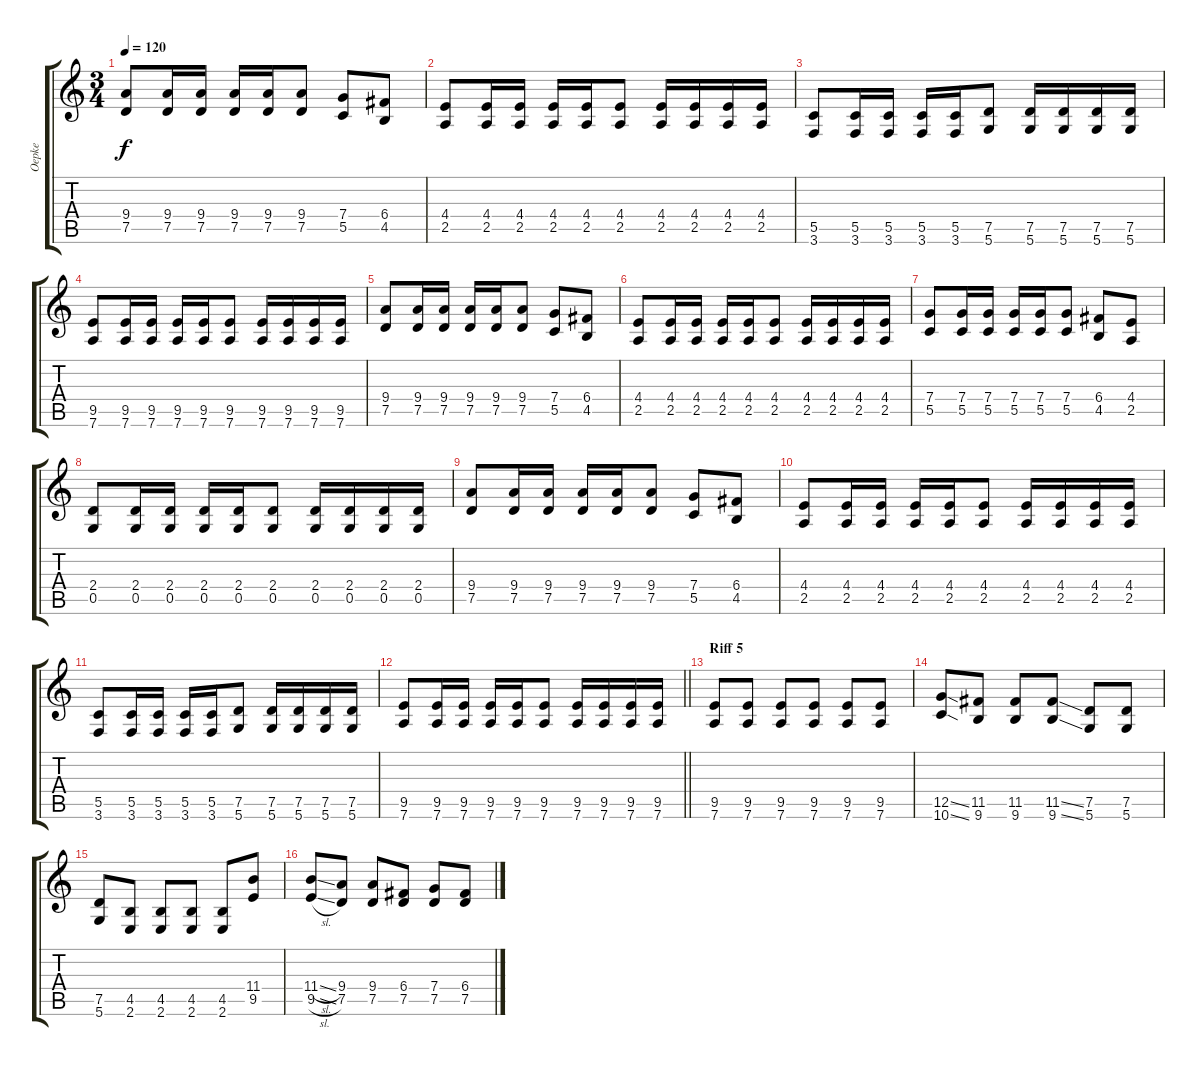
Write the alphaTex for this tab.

\track ("Oepke" "Oepke") {instrument distortionguitar}
\staff {score tabs}
\tuning (D4 A3 F3 C3 G2 D2) {hide}
\ts (3 4)
\tempo 120
\clef g2
\ks c
(9.4 7.5).8{dy f} (9.4 7.5).16 (9.4 7.5).16 (9.4 7.5).16 (9.4 7.5).16 (9.4 7.5).8 (7.4 5.5).8 (6.4 4.5).8 |
(4.4 2.5).8 (4.4 2.5).16 (4.4 2.5).16 (4.4 2.5).16 (4.4 2.5).16 (4.4 2.5).8 (4.4 2.5).16 (4.4 2.5).16 (4.4 2.5).16 (4.4 2.5).16 |
(5.5 3.6).8 (5.5 3.6).16 (5.5 3.6).16 (5.5 3.6).16 (5.5 3.6).16 (7.5 5.6).8 (7.5 5.6).16 (7.5 5.6).16 (7.5 5.6).16 (7.5 5.6).16 |
(9.5 7.6).8 (9.5 7.6).16 (9.5 7.6).16 (9.5 7.6).16 (9.5 7.6).16 (9.5 7.6).8 (9.5 7.6).16 (9.5 7.6).16 (9.5 7.6).16 (9.5 7.6).16 |
(9.4 7.5).8 (9.4 7.5).16 (9.4 7.5).16 (9.4 7.5).16 (9.4 7.5).16 (9.4 7.5).8 (7.4 5.5).8 (6.4 4.5).8 |
(4.4 2.5).8 (4.4 2.5).16 (4.4 2.5).16 (4.4 2.5).16 (4.4 2.5).16 (4.4 2.5).8 (4.4 2.5).16 (4.4 2.5).16 (4.4 2.5).16 (4.4 2.5).16 |
(7.4 5.5).8 (7.4 5.5).16 (7.4 5.5).16 (7.4 5.5).16 (7.4 5.5).16 (7.4 5.5).8 (6.4 4.5).8 (4.4 2.5).8 |
(2.4 0.5).8 (2.4 0.5).16 (2.4 0.5).16 (2.4 0.5).16 (2.4 0.5).16 (2.4 0.5).8 (2.4 0.5).16 (2.4 0.5).16 (2.4 0.5).16 (2.4 0.5).16 |
(9.4 7.5).8 (9.4 7.5).16 (9.4 7.5).16 (9.4 7.5).16 (9.4 7.5).16 (9.4 7.5).8 (7.4 5.5).8 (6.4 4.5).8 |
(4.4 2.5).8 (4.4 2.5).16 (4.4 2.5).16 (4.4 2.5).16 (4.4 2.5).16 (4.4 2.5).8 (4.4 2.5).16 (4.4 2.5).16 (4.4 2.5).16 (4.4 2.5).16 |
(5.5 3.6).8 (5.5 3.6).16 (5.5 3.6).16 (5.5 3.6).16 (5.5 3.6).16 (7.5 5.6).8 (7.5 5.6).16 (7.5 5.6).16 (7.5 5.6).16 (7.5 5.6).16 |
\barLineRight lightlight
(9.5 7.6).8 (9.5 7.6).16 (9.5 7.6).16 (9.5 7.6).16 (9.5 7.6).16 (9.5 7.6).8 (9.5 7.6).16 (9.5 7.6).16 (9.5 7.6).16 (9.5 7.6).16 |
\section ("" "Riff 5")
(9.5 7.6).8 (9.5 7.6).8 (9.5 7.6).8 (9.5 7.6).8 (9.5 7.6).8 (9.5 7.6).8 |
(12.5{ss} 10.6{ss}).8 (11.5 9.6).8 (11.5 9.6).8 (11.5{ss} 9.6{ss}).8 (7.5 5.6).8 (7.5 5.6).8 |
(7.5 5.6).8 (4.5 2.6).8 (4.5 2.6).8 (4.5 2.6).8 (4.5 2.6).8 (11.4 9.5).8 |
(11.4{sl} 9.5{sl}).8 (9.4 7.5).8 (9.4 7.5).8 (6.4 7.5).8 (7.4 7.5).8 (6.4 7.5).8
